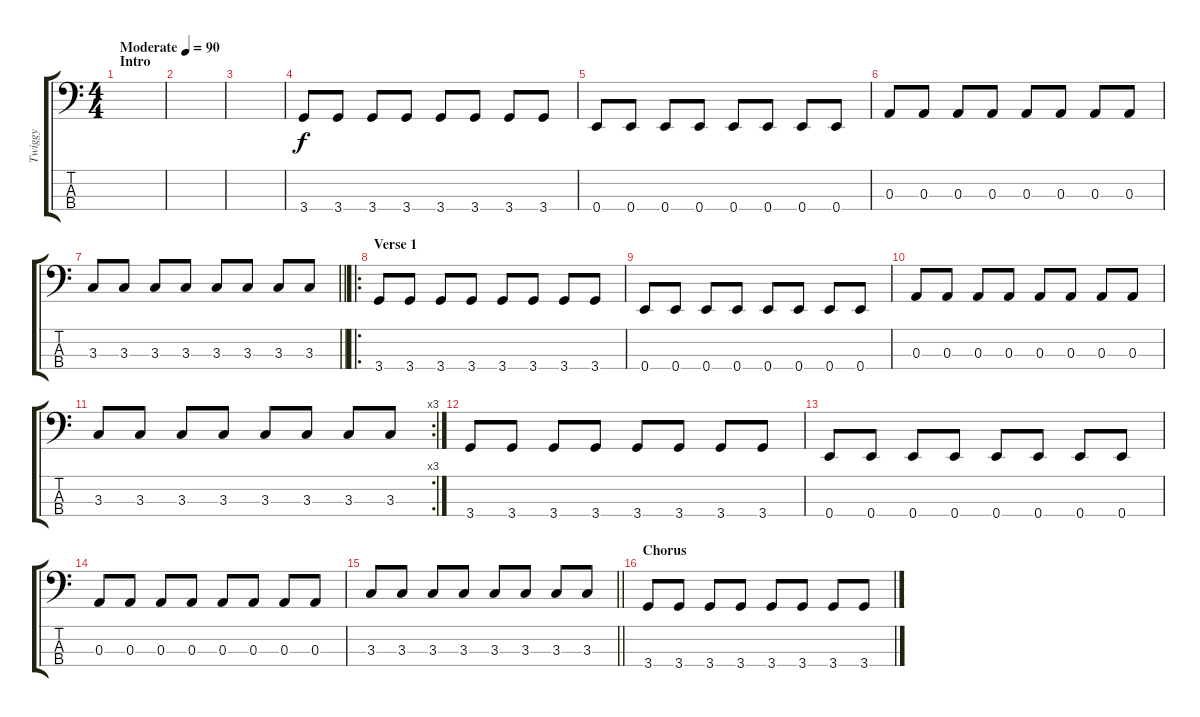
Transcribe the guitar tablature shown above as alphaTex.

\track ("Twiggy" "Twiggy") {instrument electricbassfinger}
\staff {score tabs}
\tuning (G2 D2 A1 E1) {hide}
\ts (4 4)
\section ("" "Intro")
\tempo (90 "Moderate")
\clef f4
\ks c
|
|
|
3.4.8 3.4.8 3.4.8 3.4.8 3.4.8 3.4.8 3.4.8 3.4.8 |
0.4.8 0.4.8 0.4.8 0.4.8 0.4.8 0.4.8 0.4.8 0.4.8 |
0.3.8 0.3.8 0.3.8 0.3.8 0.3.8 0.3.8 0.3.8 0.3.8 |
\barLineRight lightlight
3.3.8 3.3.8 3.3.8 3.3.8 3.3.8 3.3.8 3.3.8 3.3.8 |
\ro
\section ("" "Verse 1")
3.4.8 3.4.8 3.4.8 3.4.8 3.4.8 3.4.8 3.4.8 3.4.8 |
0.4.8 0.4.8 0.4.8 0.4.8 0.4.8 0.4.8 0.4.8 0.4.8 |
0.3.8 0.3.8 0.3.8 0.3.8 0.3.8 0.3.8 0.3.8 0.3.8 |
\rc 3
3.3.8 3.3.8 3.3.8 3.3.8 3.3.8 3.3.8 3.3.8 3.3.8 |
3.4.8 3.4.8 3.4.8 3.4.8 3.4.8 3.4.8 3.4.8 3.4.8 |
0.4.8 0.4.8 0.4.8 0.4.8 0.4.8 0.4.8 0.4.8 0.4.8 |
0.3.8 0.3.8 0.3.8 0.3.8 0.3.8 0.3.8 0.3.8 0.3.8 |
\barLineRight lightlight
3.3.8 3.3.8 3.3.8 3.3.8 3.3.8 3.3.8 3.3.8 3.3.8 |
\section ("" "Chorus")
3.4.8 3.4.8 3.4.8 3.4.8 3.4.8 3.4.8 3.4.8 3.4.8
